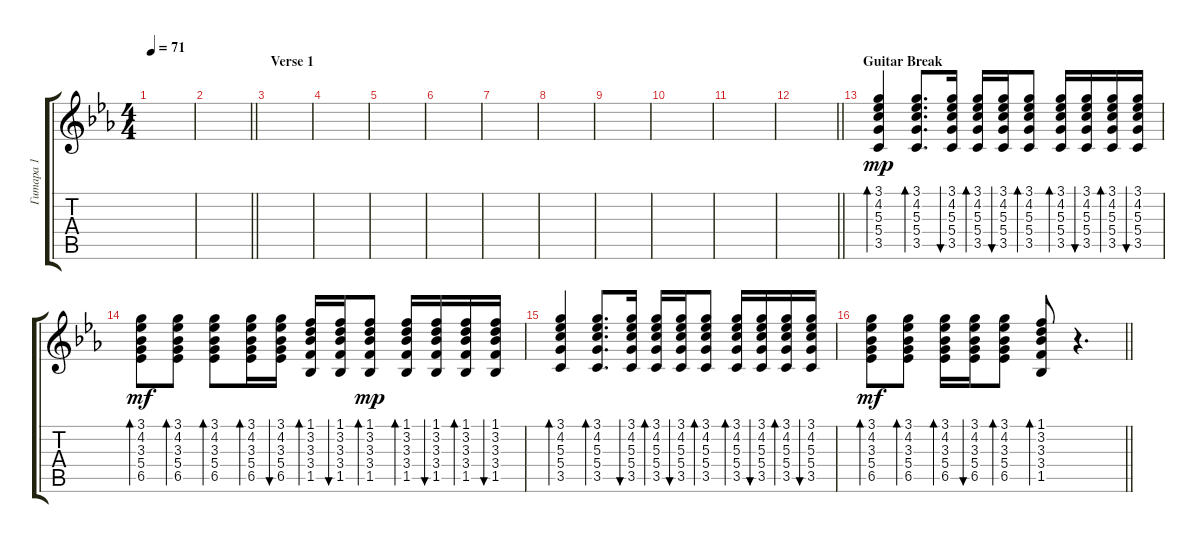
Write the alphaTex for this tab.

\track ("Гитара 1" "Гитара 1") {instrument acousticguitarsteel}
\staff {score tabs}
\tuning (E4 B3 G3 D3 A2 E2) {hide}
\ts (4 4)
\tempo 71
\clef g2
\ks cminor
|
\barLineRight lightlight
|
\section ("" "Verse 1")
|
|
|
|
|
|
|
|
|
\barLineRight lightlight
|
\section ("" "Guitar Break")
(3.1 4.2 5.3 5.4 3.5).4{bd 60 dy mp} (3.1 4.2 5.3 5.4 3.5).8{d bd 60} (3.1 4.2 5.3 5.4 3.5).16{bu 60} (3.1 4.2 5.3 5.4 3.5).16{bd 60} (3.1 4.2 5.3 5.4 3.5).16{bu 60} (3.1 4.2 5.3 5.4 3.5).8{bd 60} (3.1 4.2 5.3 5.4 3.5).16{bd 60} (3.1 4.2 5.3 5.4 3.5).16{bu 60} (3.1 4.2 5.3 5.4 3.5).16{bd 60} (3.1 4.2 5.3 5.4 3.5).16{bu 60} |
(3.1 4.2 3.3 5.4 6.5).8{bd 60 dy mf} (3.1 4.2 3.3 5.4 6.5).8{bd 60} (3.1 4.2 3.3 5.4 6.5).8{bd 60} (3.1 4.2 3.3 5.4 6.5).16{bd 60} (3.1 4.2 3.3 5.4 6.5).16{bu 60} (1.1 3.2 3.3 3.4 1.5).16{bd 60} (1.1 3.2 3.3 3.4 1.5).16{bu 60} (1.1 3.2 3.3 3.4 1.5).8{bd 60 dy mp} (1.1 3.2 3.3 3.4 1.5).16{bd 60} (1.1 3.2 3.3 3.4 1.5).16{bu 60} (1.1 3.2 3.3 3.4 1.5).16{bd 60} (1.1 3.2 3.3 3.4 1.5).16{bu 60} |
(3.1 4.2 5.3 5.4 3.5).4{bd 60} (3.1 4.2 5.3 5.4 3.5).8{d bd 60} (3.1 4.2 5.3 5.4 3.5).16{bu 60} (3.1 4.2 5.3 5.4 3.5).16{bd 60} (3.1 4.2 5.3 5.4 3.5).16{bu 60} (3.1 4.2 5.3 5.4 3.5).8{bd 60} (3.1 4.2 5.3 5.4 3.5).16{bd 60} (3.1 4.2 5.3 5.4 3.5).16{bu 60} (3.1 4.2 5.3 5.4 3.5).16{bd 60} (3.1 4.2 5.3 5.4 3.5).16{bu 60} |
\barLineRight lightlight
(3.1 4.2 3.3 5.4 6.5).8{bd 60 dy mf} (3.1 4.2 3.3 5.4 6.5).8{bd 60} (3.1 4.2 3.3 5.4 6.5).16{bd 60} (3.1 4.2 3.3 5.4 6.5).16{bu 60} (3.1 4.2 3.3 5.4 6.5).8{bd 60} (1.1 3.2 3.3 3.4 1.5).8{bd 60} r.4{d}
